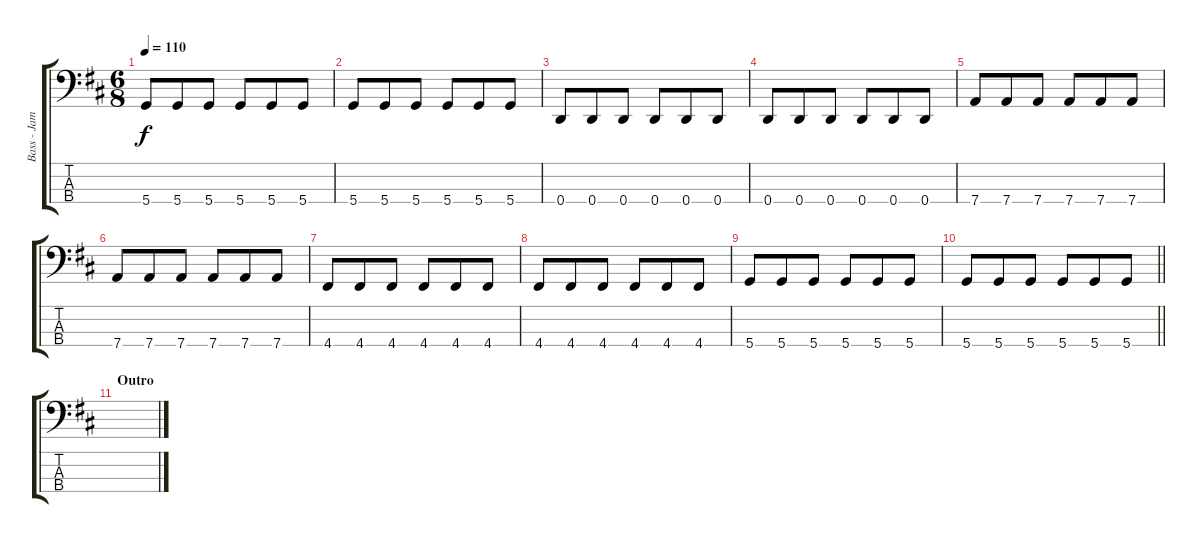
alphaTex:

\track ("Bass - James Johnston" "Bass - Jam") {instrument electricbassfinger}
\staff {score tabs}
\tuning (G2 D2 A1 D1) {hide}
\ts (6 8)
\tempo 110
\clef f4
\ks d
5.4.8{dy f} 5.4.8 5.4.8 5.4.8 5.4.8 5.4.8 |
5.4.8 5.4.8 5.4.8 5.4.8 5.4.8 5.4.8 |
0.4.8 0.4.8 0.4.8 0.4.8 0.4.8 0.4.8 |
0.4.8 0.4.8 0.4.8 0.4.8 0.4.8 0.4.8 |
7.4.8 7.4.8 7.4.8 7.4.8 7.4.8 7.4.8 |
7.4.8 7.4.8 7.4.8 7.4.8 7.4.8 7.4.8 |
4.4.8 4.4.8 4.4.8 4.4.8 4.4.8 4.4.8 |
4.4.8 4.4.8 4.4.8 4.4.8 4.4.8 4.4.8 |
5.4.8 5.4.8 5.4.8 5.4.8 5.4.8 5.4.8 |
\barLineRight lightlight
5.4.8 5.4.8 5.4.8 5.4.8 5.4.8 5.4.8 |
\section ("" "Outro")
